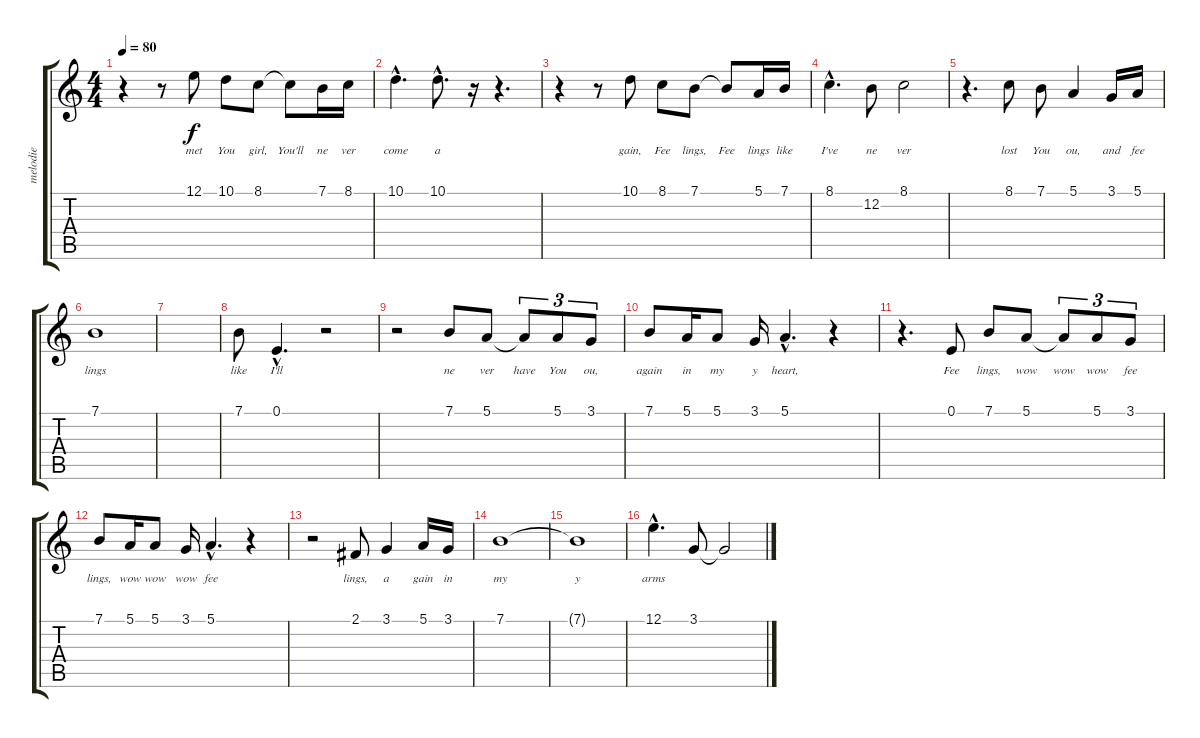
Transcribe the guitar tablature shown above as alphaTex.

\track ("melodie" "melodie") {instrument frenchhorn}
\staff {score tabs}
\tuning (E4 B3 G3 D3 A2 E2) {hide}
\ts (4 4)
\tempo 80
\clef g2
\ks c
r.4{dy f} r.8 12.1.8{lyrics (0 "met") lyrics (1 "") lyrics (2 "") lyrics (3 "") lyrics (4 "")} 10.1.8{lyrics (0 "You") lyrics (1 "") lyrics (2 "") lyrics (3 "") lyrics (4 "")} 8.1.8{lyrics (0 "girl,") lyrics (1 "") lyrics (2 "") lyrics (3 "") lyrics (4 "")} 8.1{t}.8{lyrics (0 "You'll") lyrics (1 "") lyrics (2 "") lyrics (3 "") lyrics (4 "")} 7.1.16{lyrics (0 "ne") lyrics (1 "") lyrics (2 "") lyrics (3 "") lyrics (4 "")} 8.1.16{lyrics (0 "ver") lyrics (1 "") lyrics (2 "") lyrics (3 "") lyrics (4 "")} |
10.1{hac}.4{d lyrics (0 "come") lyrics (1 "") lyrics (2 "") lyrics (3 "") lyrics (4 "")} 10.1{hac}.8{d lyrics (0 "a") lyrics (1 "") lyrics (2 "") lyrics (3 "") lyrics (4 "")} r.16 r.4{d} |
r.4 r.8 10.1.8{lyrics (0 "gain,") lyrics (1 "") lyrics (2 "") lyrics (3 "") lyrics (4 "")} 8.1.8{lyrics (0 "Fee") lyrics (1 "") lyrics (2 "") lyrics (3 "") lyrics (4 "")} 7.1.8{lyrics (0 "lings,") lyrics (1 "") lyrics (2 "") lyrics (3 "") lyrics (4 "")} 7.1{t}.8{lyrics (0 "Fee") lyrics (1 "") lyrics (2 "") lyrics (3 "") lyrics (4 "")} 5.1.16{lyrics (0 "lings") lyrics (1 "") lyrics (2 "") lyrics (3 "") lyrics (4 "")} 7.1.16{lyrics (0 "like") lyrics (1 "") lyrics (2 "") lyrics (3 "") lyrics (4 "")} |
8.1{hac}.4{d lyrics (0 "I've") lyrics (1 "") lyrics (2 "") lyrics (3 "") lyrics (4 "")} 12.2.8{lyrics (0 "ne") lyrics (1 "") lyrics (2 "") lyrics (3 "") lyrics (4 "")} 8.1.2{lyrics (0 "ver") lyrics (1 "") lyrics (2 "") lyrics (3 "") lyrics (4 "")} |
r.4{d} 8.1.8{lyrics (0 "lost") lyrics (1 "") lyrics (2 "") lyrics (3 "") lyrics (4 "")} 7.1.8{lyrics (0 "You") lyrics (1 "") lyrics (2 "") lyrics (3 "") lyrics (4 "")} 5.1.4{lyrics (0 "ou,") lyrics (1 "") lyrics (2 "") lyrics (3 "") lyrics (4 "")} 3.1.16{lyrics (0 "and") lyrics (1 "") lyrics (2 "") lyrics (3 "") lyrics (4 "")} 5.1.16{lyrics (0 "fee") lyrics (1 "") lyrics (2 "") lyrics (3 "") lyrics (4 "")} |
7.1.1{lyrics (0 "lings") lyrics (1 "") lyrics (2 "") lyrics (3 "") lyrics (4 "")} |
|
7.1.8{lyrics (0 "like") lyrics (1 "") lyrics (2 "") lyrics (3 "") lyrics (4 "")} 0.1{hac}.4{d lyrics (0 "I'll") lyrics (1 "") lyrics (2 "") lyrics (3 "") lyrics (4 "")} r.2 |
r.2 7.1.8{lyrics (0 "ne") lyrics (1 "") lyrics (2 "") lyrics (3 "") lyrics (4 "")} 5.1.8{lyrics (0 "ver") lyrics (1 "") lyrics (2 "") lyrics (3 "") lyrics (4 "")} 5.1{t}.8{tu (3 2) lyrics (0 "have") lyrics (1 "") lyrics (2 "") lyrics (3 "") lyrics (4 "")} 5.1.8{tu (3 2) lyrics (0 "You") lyrics (1 "") lyrics (2 "") lyrics (3 "") lyrics (4 "")} 3.1.8{tu (3 2) lyrics (0 "ou,") lyrics (1 "") lyrics (2 "") lyrics (3 "") lyrics (4 "")} |
7.1.8{lyrics (0 "again") lyrics (1 "") lyrics (2 "") lyrics (3 "") lyrics (4 "")} 5.1.16{lyrics (0 "in") lyrics (1 "") lyrics (2 "") lyrics (3 "") lyrics (4 "")} 5.1.8{lyrics (0 "my") lyrics (1 "") lyrics (2 "") lyrics (3 "") lyrics (4 "")} 3.1.16{lyrics (0 "y") lyrics (1 "") lyrics (2 "") lyrics (3 "") lyrics (4 "")} 5.1{hac}.4{d lyrics (0 "heart,") lyrics (1 "") lyrics (2 "") lyrics (3 "") lyrics (4 "")} r.4 |
r.4{d} 0.1.8{lyrics (0 "Fee") lyrics (1 "") lyrics (2 "") lyrics (3 "") lyrics (4 "")} 7.1.8{lyrics (0 "lings,") lyrics (1 "") lyrics (2 "") lyrics (3 "") lyrics (4 "")} 5.1.8{lyrics (0 "wow") lyrics (1 "") lyrics (2 "") lyrics (3 "") lyrics (4 "")} 5.1{t}.8{tu (3 2) lyrics (0 "wow") lyrics (1 "") lyrics (2 "") lyrics (3 "") lyrics (4 "")} 5.1.8{tu (3 2) lyrics (0 "wow") lyrics (1 "") lyrics (2 "") lyrics (3 "") lyrics (4 "")} 3.1.8{tu (3 2) lyrics (0 "fee") lyrics (1 "") lyrics (2 "") lyrics (3 "") lyrics (4 "")} |
7.1.8{lyrics (0 "lings,") lyrics (1 "") lyrics (2 "") lyrics (3 "") lyrics (4 "")} 5.1.16{lyrics (0 "wow") lyrics (1 "") lyrics (2 "") lyrics (3 "") lyrics (4 "")} 5.1.8{lyrics (0 "wow") lyrics (1 "") lyrics (2 "") lyrics (3 "") lyrics (4 "")} 3.1.16{lyrics (0 "wow") lyrics (1 "") lyrics (2 "") lyrics (3 "") lyrics (4 "")} 5.1{hac}.4{d lyrics (0 "fee") lyrics (1 "") lyrics (2 "") lyrics (3 "") lyrics (4 "")} r.4 |
r.2 2.1.8{lyrics (0 "lings,") lyrics (1 "") lyrics (2 "") lyrics (3 "") lyrics (4 "")} 3.1.4{lyrics (0 "a") lyrics (1 "") lyrics (2 "") lyrics (3 "") lyrics (4 "")} 5.1.16{lyrics (0 "gain") lyrics (1 "") lyrics (2 "") lyrics (3 "") lyrics (4 "")} 3.1.16{lyrics (0 "in") lyrics (1 "") lyrics (2 "") lyrics (3 "") lyrics (4 "")} |
7.1.1{lyrics (0 "my") lyrics (1 "") lyrics (2 "") lyrics (3 "") lyrics (4 "")} |
7.1{t}.1{lyrics (0 "y") lyrics (1 "") lyrics (2 "") lyrics (3 "") lyrics (4 "")} |
12.1{hac}.4{d lyrics (0 "arms") lyrics (1 "") lyrics (2 "") lyrics (3 "") lyrics (4 "")} 3.1.8 3.1{t}.2
